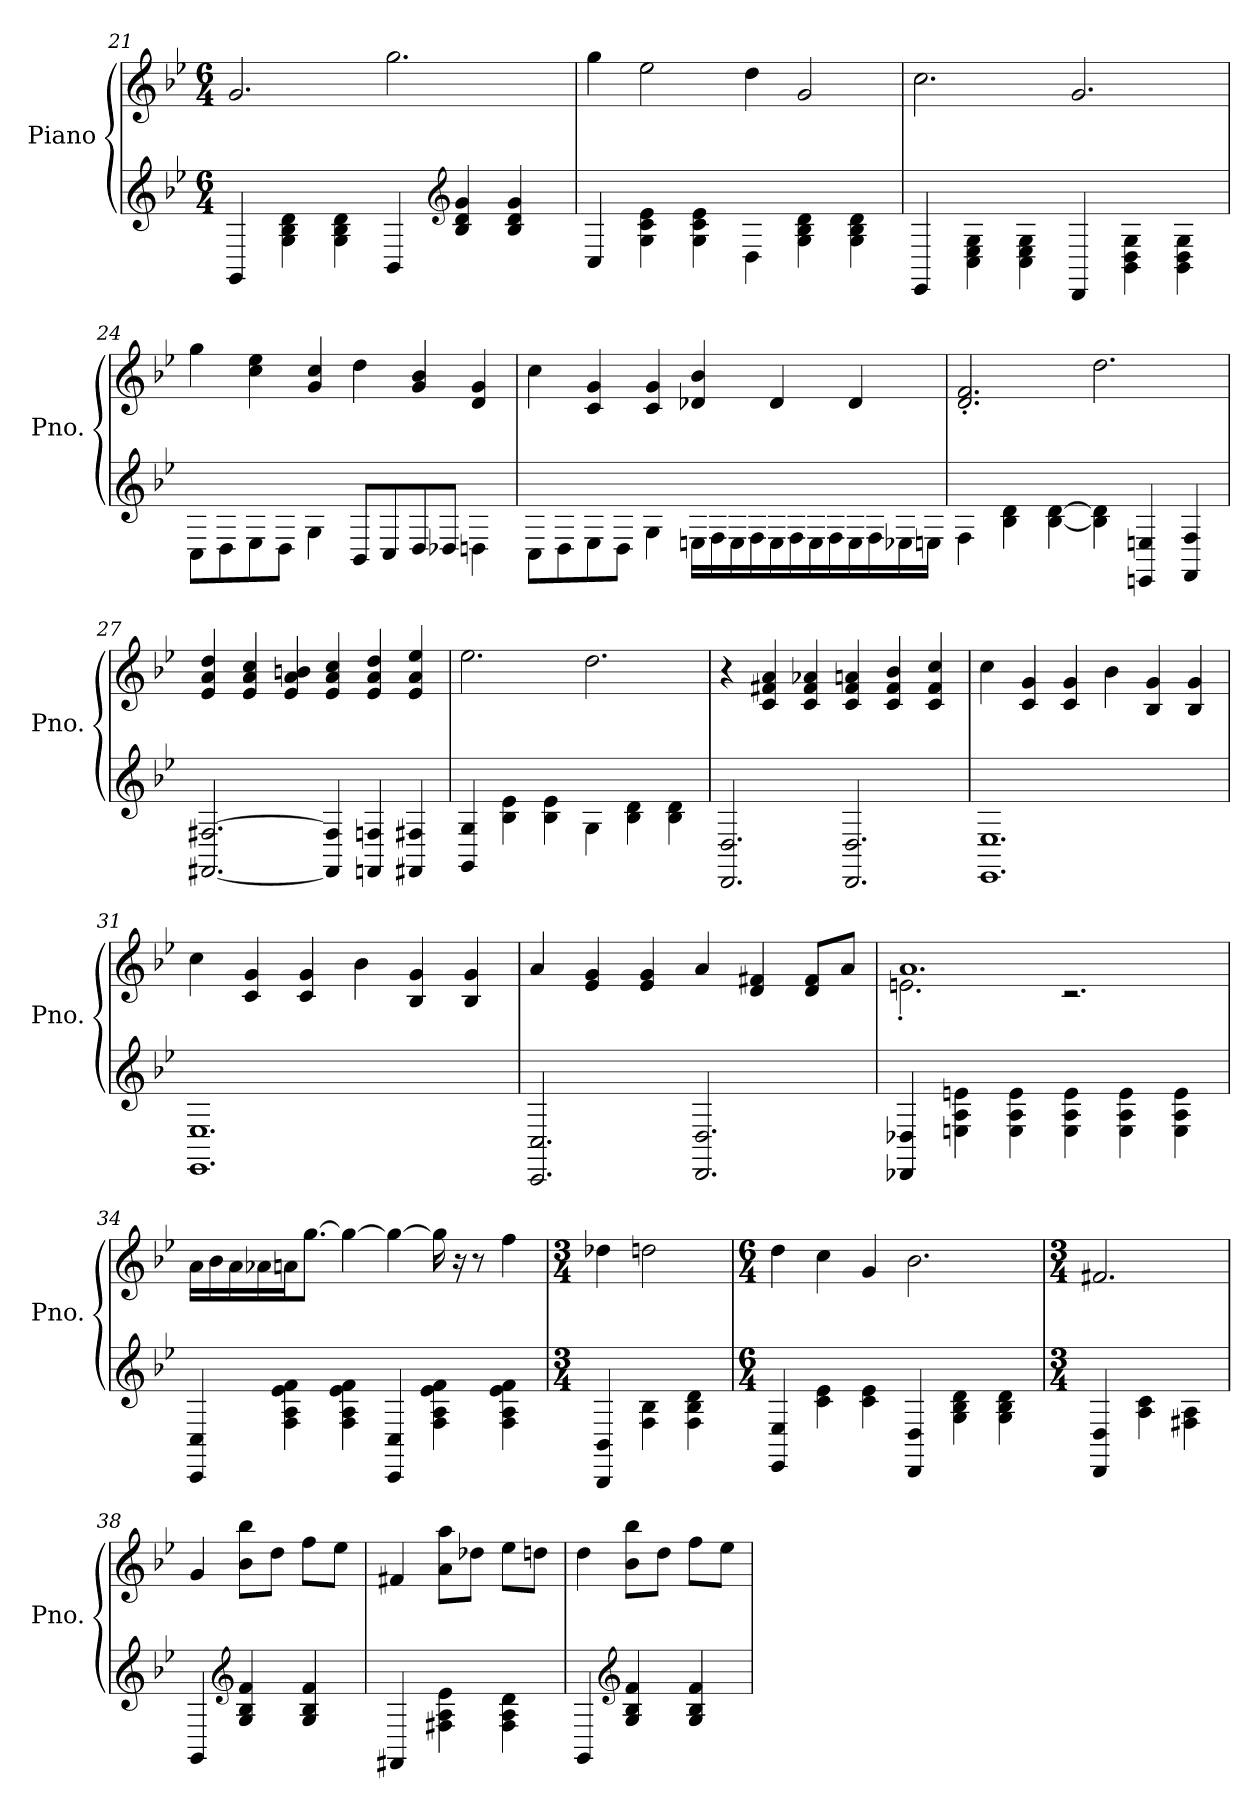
**kern	**kern
*part1	*part1
*staff2	*staff1
*I"Piano	*
*I'Pno.	*
*clefG2	*clefG2
*k[b-e-]	*k[b-e-]
*M6/4	*M6/4
*MM110	*MM110
=21	=21
*	*^
4GG/	2.g/	2..ryy
4G\ 4B-\ 4d\	.	.
4G\ 4B-\ 4d\	.	.
4BB-/	2.gg\	.
*	*MM130	*
.	.	2ryy
*clefG2	*	*
4B-/ 4d/ 4g/	.	.
4B-/ 4d/ 4g/	.	.
.	.	8ryy
*	*v	*v
=22	=22
*	*MM120
4C/	4gg\
4G\ 4c\ 4e-\	2ee-\
4G\ 4c\ 4e-\	.
*	*MM110
4D\	4dd\
4G\ 4B-\ 4d\	2g/
4G\ 4B-\ 4d\	.
!!LO:PB:g=z
=23	=23
*	*MM120
4EE-/	2.cc\
4C\ 4E-\ 4G\	.
4C\ 4E-\ 4G\	.
*	*MM110
4DD/	2.g/
4BB-\ 4D\ 4G\	.
4BB-\ 4D\ 4G\	.
=24	=24
*	*MM130
8C\L	4gg\
8D\	.
8E-\	4cc\ 4ee-\
8D\J	.
4G\	4g/ 4cc/
8BB-/L	4dd\
8C/	.
8D/	4g/ 4b-/
8D-X/J	.
4Dn\	4d/ 4g/
=25	=25
8C\L	4cc\
8D\	.
8E-\	4c/ 4g/
8D\J	.
4G\	4c/ 4g/
16En\LL	4d-X/ 4b-/
16F\	.
16E\	.
16F\	.
16E\	4d-/
16F\	.
16E\	.
16F\	.
16E\	4d-/
16F\	.
16E-X\	.
16En\JJ	.
!!LO:LB:g=z
=26	=26
4F\	2.d/' 2.f/'
4B-\ 4d\	.
[4B-\ [4d\	.
4B-\] 4d\]	2.dd\
4EEn/ 4En/	.
4FF/ 4F/	.
=27	=27
[2.FF#X/ [2.F#X/	4e-/ 4a/ 4dd/
.	4e-/ 4a/ 4cc/
.	4e-/ 4a/ 4bn/
4FF#/] 4F#/]	4e-/ 4a/ 4cc/
4FFn/ 4Fn/	4e-/ 4a/ 4dd/
4FF#X/ 4F#X/	4e-/ 4a/ 4ee-/
=28	=28
4GG/ 4G/	2.ee-\
4B-\ 4e-\	.
4B-\ 4e-\	.
4G\	2.dd\
4B-\ 4d\	.
4B-\ 4d\	.
=29	=29
2.DD/ 2.D/	4r
.	4c/ 4f#X/ 4a/
.	4c/ 4f#/ 4a-X/
2.DD/ 2.D/	4c/ 4f#/ 4an/
.	4c/ 4f#/ 4b-/
.	4c/ 4f#/ 4cc/
=30	=30
1.EE- 1.E-	4cc\
.	4c/ 4g/
.	4c/ 4g/
.	4b-\
.	4B-/ 4g/
.	4B-/ 4g/
!!LO:LB:g=z
=31	=31
1.EE- 1.E-	4cc\
.	4c/ 4g/
.	4c/ 4g/
.	4b-\
.	4B-/ 4g/
.	4B-/ 4g/
=32	=32
2.CC/ 2.C/	4a/
.	4e-/ 4g/
.	4e-/ 4g/
*	*MM120
2.DD/ 2.D/	4a/
.	4d/ 4f#X/
.	8d/ 8f#/L
.	8a/J
=33	=33
*	*MM130
*	*^
4DD-X/ 4D-X/	1.a	2.en'\
4En\ 4A\ 4en\	.	.
4E\ 4A\ 4e\	.	.
4E\ 4A\ 4e\	.	2.r
4E\ 4A\ 4e\	.	.
4E\ 4A\ 4e\	.	.
*	*v	*v
=34	=34
*	*MM120
4CC/ 4C/	16a\LL
.	16b-\
.	16a\
.	16a-X\
4F\ 4A\ 4e-\ 4f\	16an\J
.	[8.gg\J
4F\ 4A\ 4e-\ 4f\	4gg\_
4CC/ 4C/	4gg\_
4F\ 4A\ 4e-\ 4f\	16gg\]
.	16r
.	8r
4F\ 4A\ 4e-\ 4f\	4ff\
!!LO:LB:g=z
=35	=35
*M3/4	*M3/4
4BBB-/ 4BB-/	4dd-X\
4F\ 4B-\	2ddn\
4F\ 4B-\ 4d\	.
=36	=36
*M6/4	*M6/4
4EE-/ 4E-/	4dd\
4c\ 4e-\	4cc\
4c\ 4e-\	4g/
4DD/ 4D/	2.b-\
4G\ 4B-\ 4d\	.
4G\ 4B-\ 4d\	.
=37	=37
*M3/4	*M3/4
4DD/ 4D/	2.f#X/
4A\ 4c\	.
4F#X\ 4A\	.
=38	=38
*	*MM130
4GG/	4g/
*clefG2	*
4G/ 4B-/ 4f/	8b-\ 8bb-\L
.	8dd\J
4G/ 4B-/ 4f/	8ff\L
.	8ee-\J
=39	=39
4FF#X/	4f#X/
4F#X\ 4A\ 4e-\	8a\ 8aa\L
.	8dd-X\J
4F#\ 4A\ 4d\	8ee-\L
.	8ddn\J
=40	=40
*	*MM140
4GG/	4dd\
*clefG2	*
4G/ 4B-/ 4f/	8b-\ 8bb-\L
.	8dd\J
4G/ 4B-/ 4f/	8ff\L
.	8ee-\J
=	=
*-	*-
